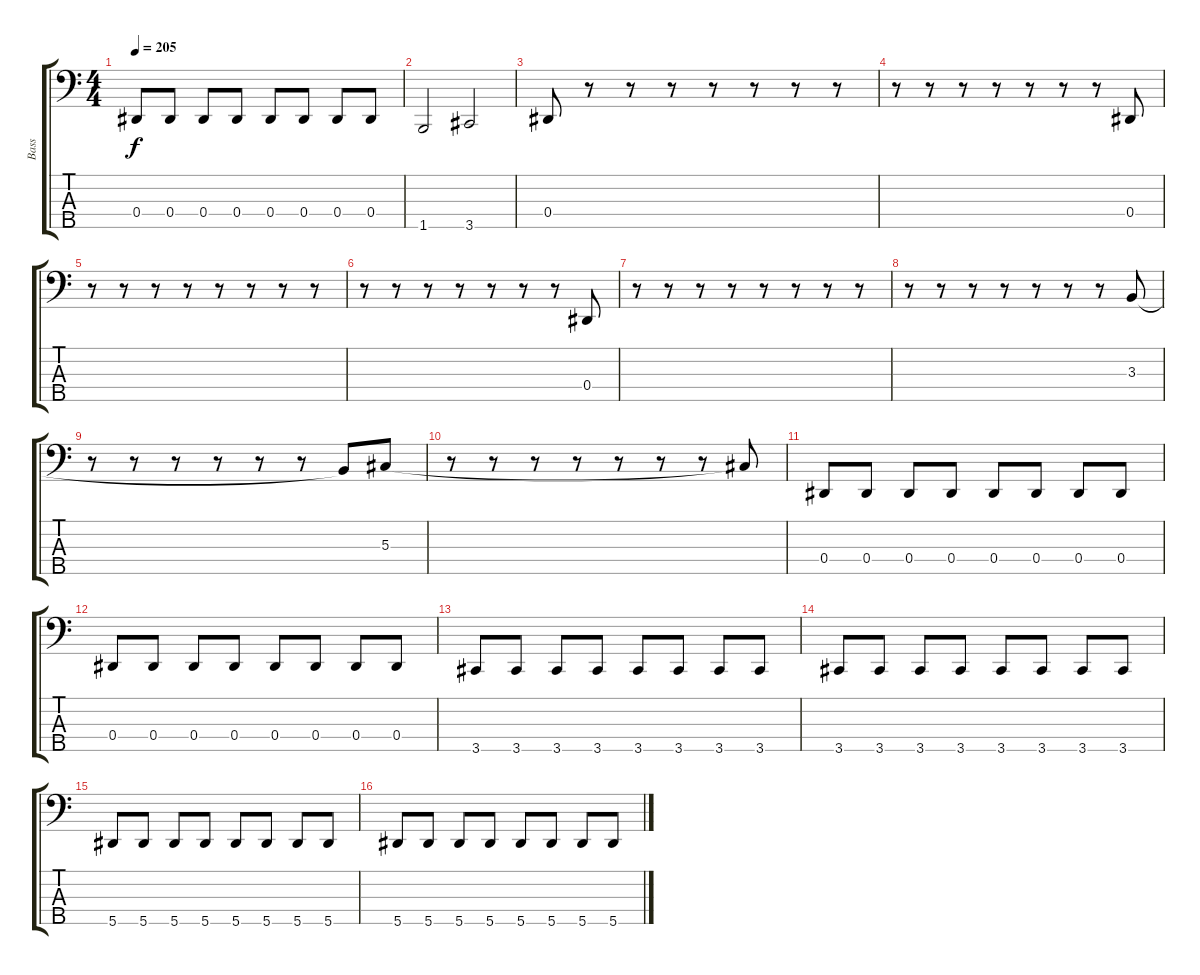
\track ("Bass" "Bass") {instrument electricbasspick}
\staff {score tabs}
\tuning (Gb2 Db2 Ab1 Eb1 Bb0) {hide}
\ts (4 4)
\tempo 205
\clef f4
\ks c
0.4.8{dy f} 0.4.8 0.4.8 0.4.8 0.4.8 0.4.8 0.4.8 0.4.8 |
1.5.2 3.5.2 |
0.4.8 r.8 r.8 r.8 r.8 r.8 r.8 r.8 |
r.8 r.8 r.8 r.8 r.8 r.8 r.8 0.4.8 |
r.8 r.8 r.8 r.8 r.8 r.8 r.8 r.8 |
r.8 r.8 r.8 r.8 r.8 r.8 r.8 0.4.8 |
r.8 r.8 r.8 r.8 r.8 r.8 r.8 r.8 |
r.8 r.8 r.8 r.8 r.8 r.8 r.8 3.3.8 |
r.8 r.8 r.8 r.8 r.8 r.8 3.3{t}.8 5.3.8 |
r.8 r.8 r.8 r.8 r.8 r.8 r.8 5.3{t}.8 |
0.4.8 0.4.8 0.4.8 0.4.8 0.4.8 0.4.8 0.4.8 0.4.8 |
0.4.8 0.4.8 0.4.8 0.4.8 0.4.8 0.4.8 0.4.8 0.4.8 |
3.5.8 3.5.8 3.5.8 3.5.8 3.5.8 3.5.8 3.5.8 3.5.8 |
3.5.8 3.5.8 3.5.8 3.5.8 3.5.8 3.5.8 3.5.8 3.5.8 |
5.5.8 5.5.8 5.5.8 5.5.8 5.5.8 5.5.8 5.5.8 5.5.8 |
5.5.8 5.5.8 5.5.8 5.5.8 5.5.8 5.5.8 5.5.8 5.5.8
